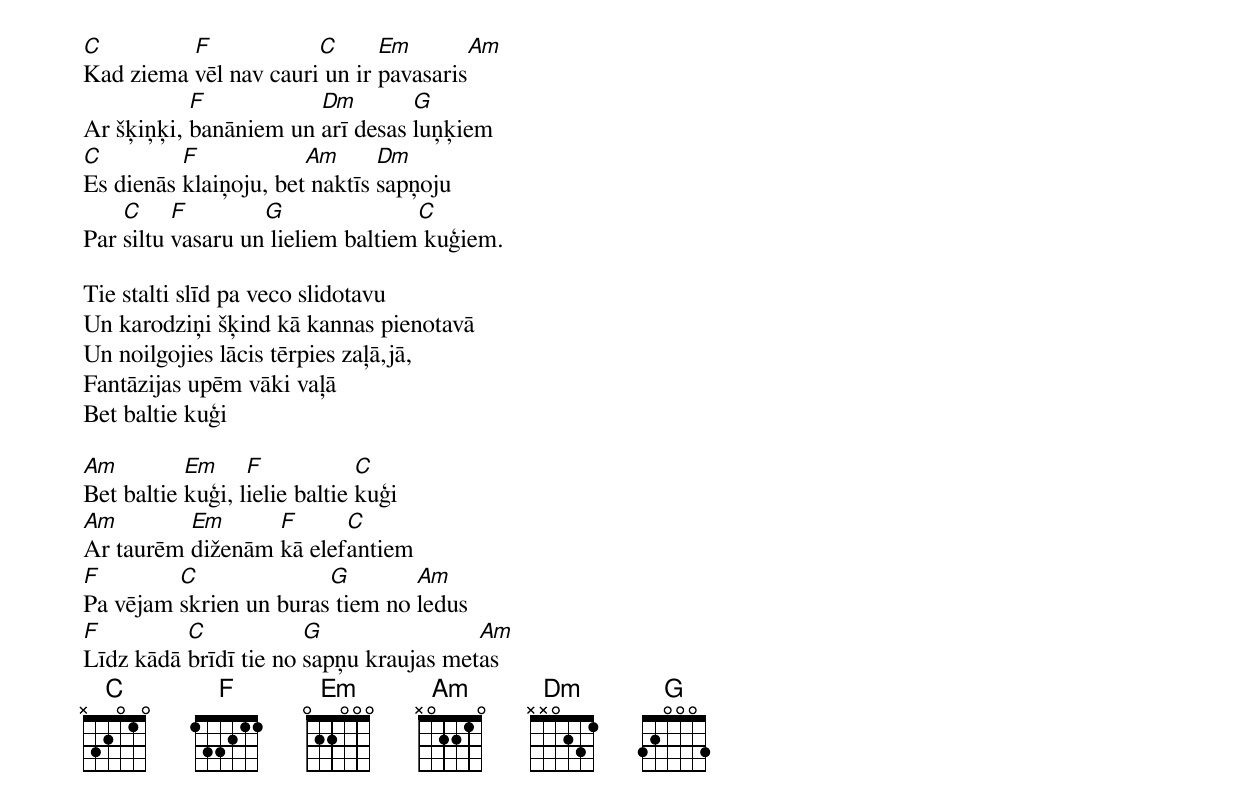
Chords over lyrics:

C         F            C      Em       Am
Kad ziema vēl nav cauri un ir pavasaris
           F           Dm        G
Ar šķiņķi, banāniem un arī desas luņķiem
C         F            Am      Dm
Es dienās klaiņoju, bet naktīs sapņoju
    C     F        G               C
Par siltu vasaru un lieliem baltiem kuģiem.

Tie stalti slīd pa veco slidotavu
Un karodziņi šķind kā kannas pienotavā
Un noilgojies lācis tērpies zaļā,jā,
Fantāzijas upēm vāki vaļā
Bet baltie kuģi

Am         Em     F            C
Bet baltie kuģi, lielie baltie kuģi
Am        Em      F      C
Ar taurēm diženām kā elefantiem
F        C              G        Am
Pa vējam skrien un buras tiem no ledus
F         C            G                Am
Līdz kādā brīdī tie no sapņu kraujas metas
